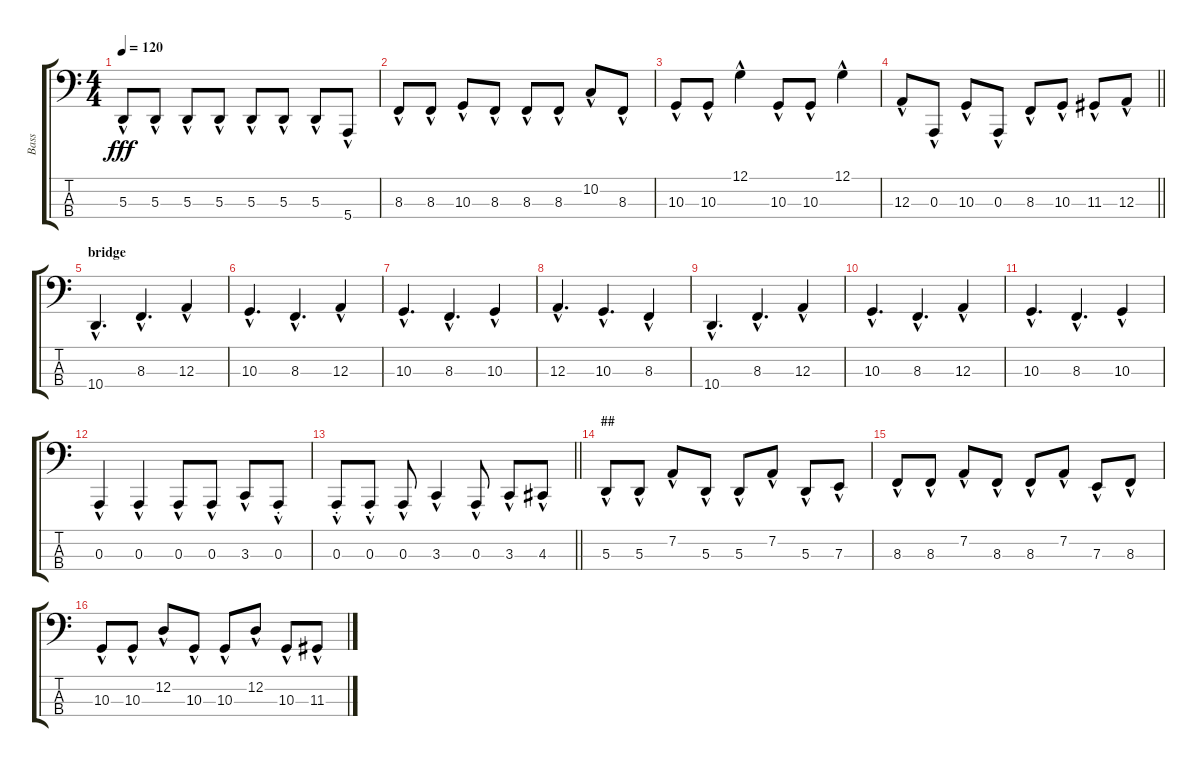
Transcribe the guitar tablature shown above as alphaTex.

\track ("Bass" "Bass") {instrument lead8bassandlead}
\staff {score tabs}
\tuning (G2 D2 A1 E1) {hide}
\ts (4 4)
\tempo 120
\clef f4
\ks c
5.3{hac}.8{dy fff} 5.3{hac}.8 5.3{hac}.8 5.3{hac}.8 5.3{hac}.8 5.3{hac}.8 5.3{hac}.8 5.4{hac}.8 |
8.3{hac}.8 8.3{hac}.8 10.3{hac}.8 8.3{hac}.8 8.3{hac}.8 8.3{hac}.8 10.2{hac}.8 8.3{hac}.8 |
10.3{hac}.8 10.3{hac}.8 12.1{hac}.4 10.3{hac}.8 10.3{hac}.8 12.1{hac}.4 |
\barLineRight lightlight
12.3{hac}.8 0.3{hac}.8 10.3{hac}.8 0.3{hac}.8 8.3{hac}.8 10.3{hac}.8 11.3{hac}.8 12.3{hac}.8 |
\section ("" "bridge")
10.4{hac}.4{d} 8.3{hac}.4{d} 12.3{hac}.4 |
10.3{hac}.4{d} 8.3{hac}.4{d} 12.3{hac}.4 |
10.3{hac}.4{d} 8.3{hac}.4{d} 10.3{hac}.4 |
12.3{hac}.4{d} 10.3{hac}.4{d} 8.3{hac}.4 |
10.4{hac}.4{d} 8.3{hac}.4{d} 12.3{hac}.4 |
10.3{hac}.4{d} 8.3{hac}.4{d} 12.3{hac}.4 |
10.3{hac}.4{d} 8.3{hac}.4{d} 10.3{hac}.4 |
0.3{hac}.4 0.3{hac}.4 0.3{hac}.8 0.3{hac}.8 3.3{hac}.8 0.3{hac st}.8 |
\barLineRight lightlight
0.3{hac st}.8 0.3{hac st}.8 0.3{hac}.8 3.3{hac}.4 0.3{hac}.8 3.3{hac}.8 4.3{hac}.8 |
\section ("" "##")
5.3{hac}.8 5.3{hac}.8 7.2{hac}.8 5.3{hac}.8 5.3{hac}.8 7.2{hac}.8 5.3{hac}.8 7.3{hac}.8 |
8.3{hac}.8 8.3{hac}.8 7.2{hac}.8 8.3{hac}.8 8.3{hac}.8 7.2{hac}.8 7.3{hac}.8 8.3{hac}.8 |
10.3{hac}.8 10.3{hac}.8 12.2{hac}.8 10.3{hac}.8 10.3{hac}.8 12.2{hac}.8 10.3{hac}.8 11.3{hac}.8
